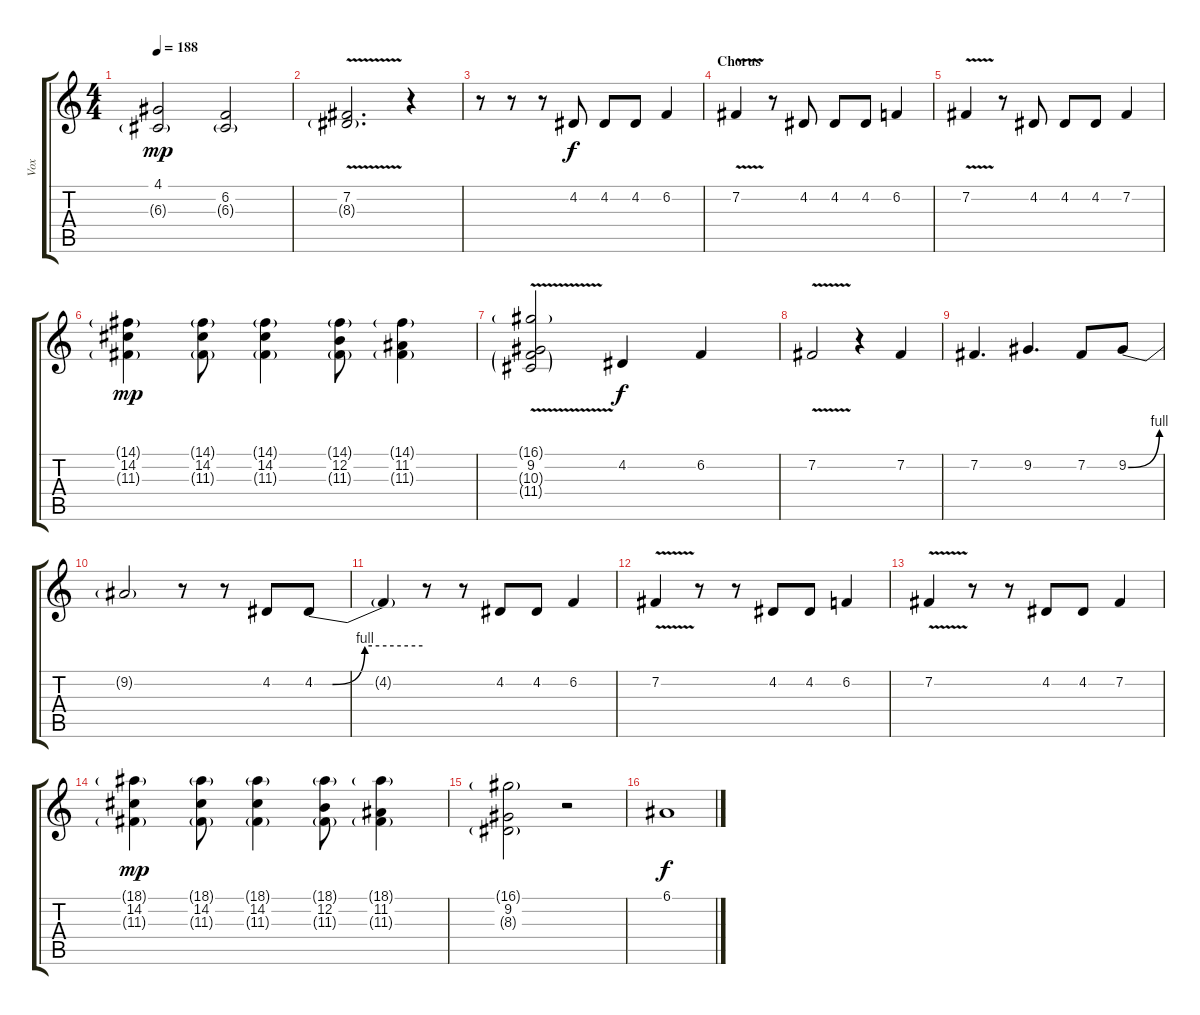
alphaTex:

\track ("Vox" "Vox") {instrument lead1square}
\staff {score tabs}
\tuning (E4 B3 G3 D3 A2 E2) {hide}
\ts (4 4)
\tempo 188
\clef g2
\ks c
(4.1 6.3{g}).2{dy mp} (6.2 6.3{g}).2 |
(7.2{v} 8.3{g}).2{d} r.4 |
r.8 r.8 r.8 4.2.8{dy f} 4.2.8 4.2.8 6.2.4 |
\section ("" "Chorus")
7.2{v}.4 r.8 4.2.8 4.2.8 4.2.8 6.2.4 |
7.2{v}.4 r.8 4.2.8 4.2.8 4.2.8 7.2.4 |
(14.1{g} 14.2 11.3{g}).4{dy mp} (14.1{g} 14.2 11.3{g}).8 (14.1{g} 14.2 11.3{g}).4 (14.1{g} 12.2 11.3{g}).8 (14.1{g} 11.2 11.3{g}).4 |
(16.1{g} 9.2{v} 10.3{g} 11.4{g}).2 4.2.4{dy f} 6.2.4 |
7.2{v}.2 r.4 7.2.4 |
7.2.4{d} 9.2.4{d} 7.2.8 9.2{be (bend 0 0 60 4)}.8 |
9.2{t}.2 r.8 r.8 4.2.8 4.2{be (custom 0 0 10 0 28 4 60 4)}.8 |
4.2{t}.4 r.8 r.8 4.2.8 4.2.8 6.2.4 |
7.2{v}.4 r.8 r.8 4.2.8 4.2.8 6.2.4 |
7.2{v}.4 r.8 r.8 4.2.8 4.2.8 7.2.4 |
(18.1{g} 14.2 11.3{g}).4{dy mp} (18.1{g} 14.2 11.3{g}).8 (18.1{g} 14.2 11.3{g}).4 (18.1{g} 12.2 11.3{g}).8 (18.1{g} 11.2 11.3{g}).4 |
(16.1{g} 9.2 8.3{g}).2 r.2 |
6.1.1{dy f}
